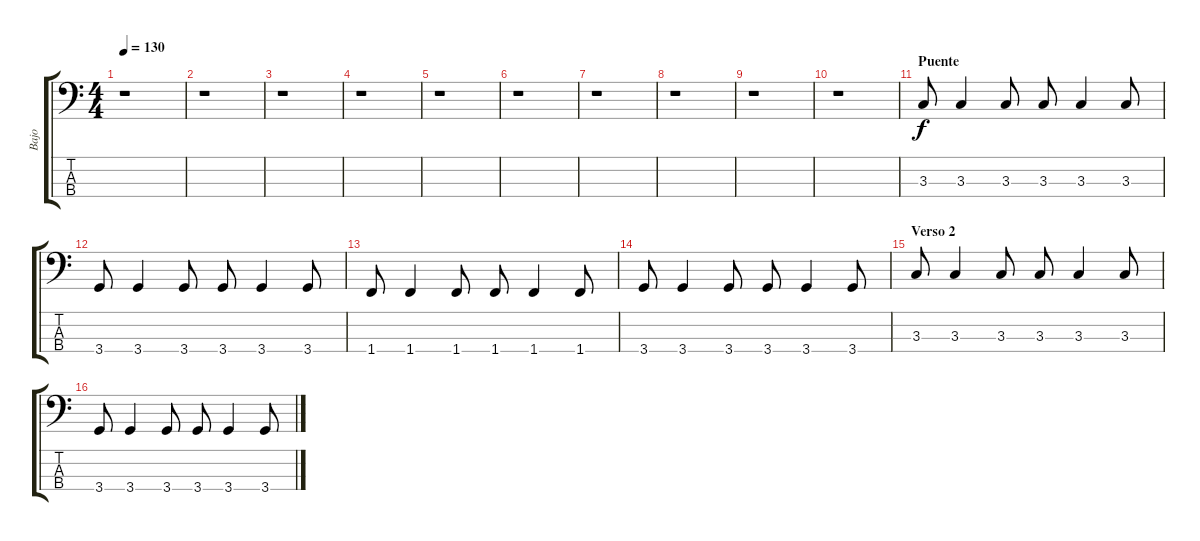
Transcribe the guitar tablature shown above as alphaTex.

\track ("Bajo" "Bajo") {instrument electricbasspick}
\staff {score tabs}
\tuning (G2 D2 A1 E1) {hide}
\ts (4 4)
\tempo 130
\clef f4
\ks c
r.1{dy f} |
r.1 |
r.1 |
r.1 |
r.1 |
r.1 |
r.1 |
r.1 |
r.1 |
r.1 |
\section ("" "Puente")
3.3.8 3.3.4 3.3.8 3.3.8 3.3.4 3.3.8 |
3.4.8 3.4.4 3.4.8 3.4.8 3.4.4 3.4.8 |
1.4.8 1.4.4 1.4.8 1.4.8 1.4.4 1.4.8 |
3.4.8 3.4.4 3.4.8 3.4.8 3.4.4 3.4.8 |
\section ("" "Verso 2")
3.3.8 3.3.4 3.3.8 3.3.8 3.3.4 3.3.8 |
3.4.8 3.4.4 3.4.8 3.4.8 3.4.4 3.4.8
